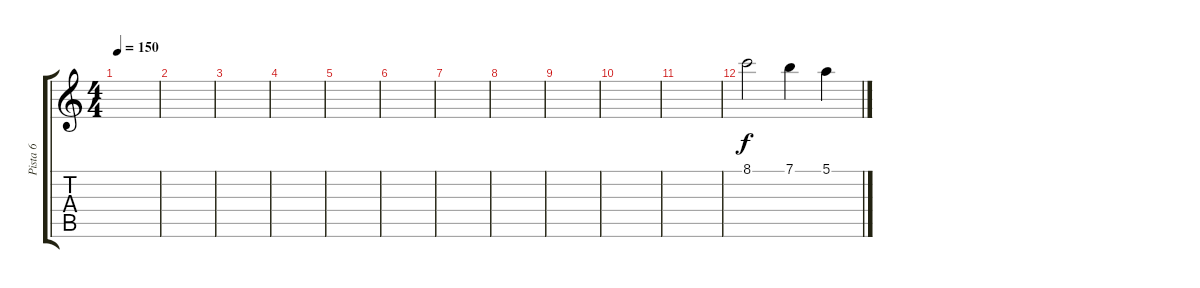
\track ("Pista 6" "Pista 6") {instrument distortionguitar}
\staff {score tabs}
\tuning (E4 B3 G3 D3 A2 E2) {hide}
\ts (4 4)
\tempo 150
\clef g2
\ks c
|
|
|
|
|
|
|
|
|
|
|
8.1.2 7.1.4 5.1.4
